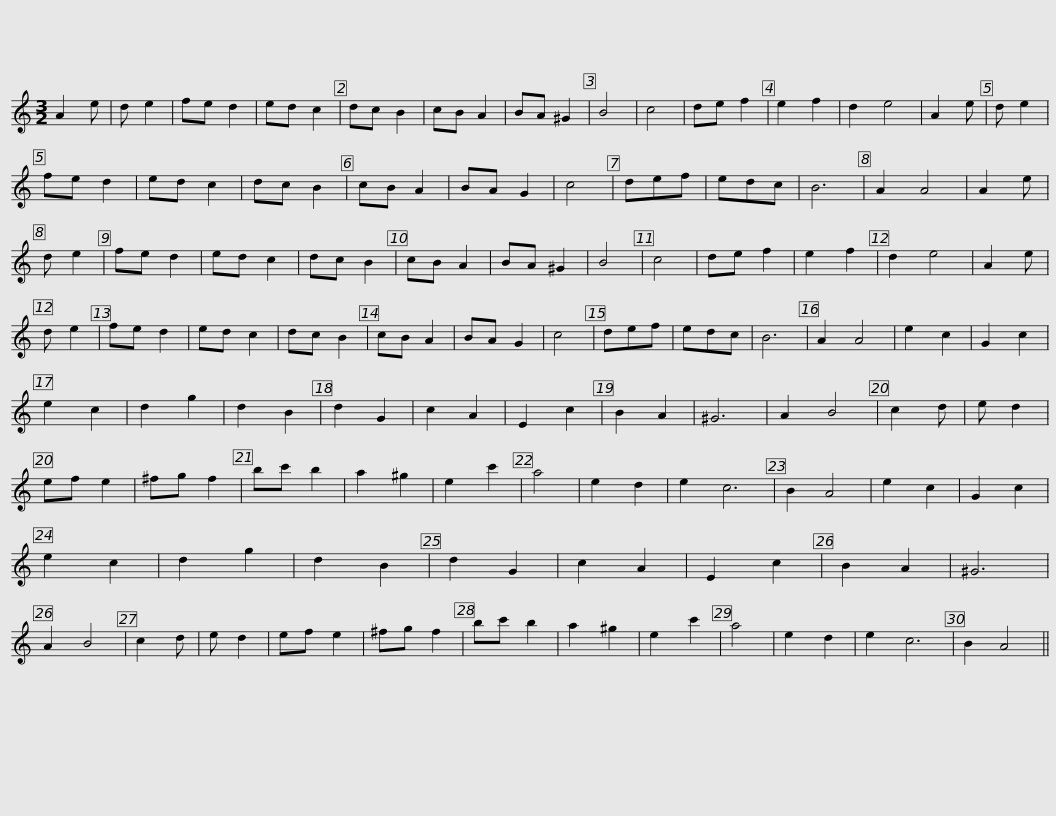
X:1
L:1/8
M:3/2
I:linebreak $
K:C
V:1 treble
V:1
 A2 e | d e2 | fe d2 | ed c2 | dc B2 | %5
 cB A2 | BA ^G2 | B4 | c4 | de f2 | %10
 e2 f2 | d2 e4 | A2 e | d e2 | fe d2 |$ %15
 ed c2 | dc B2 | cB A2 | BA G2 | c4 | %20
 def | edc | B6 | A2 A4 | A2 e | %25
 d e2 | fe d2 | ed c2 | dc B2 | cB A2 |$ %30
 BA ^G2 | B4 | c4 | de f2 | e2 f2 | %35
 d2 e4 | A2 e | d e2 | fe d2 | ed c2 | %40
 dc B2 | cB A2 | BA G2 | c4 | def |$ %45
 edc | B6 | A2 A4 | e2 c2 | G2 c2 | %50
 e2 c2 | d2 g2 | d2 B2 | d2 G2 | c2 A2 | %55
 E2 c2 | B2 A2 | ^G6 | A2 B4 | c2 d | %60
 e d2 | ef e2 |$ ^fg f2 | bc' b2 | a2 ^g2 | %65
 e2 c'2 | a4 | e2 d2 | e2 c6 | B2 A4 | %70
 e2 c2 | G2 c2 | e2 c2 | d2 g2 | d2 B2 | %75
 d2 G2 | c2 A2 | E2 c2 | B2 A2 |$ ^G6 | %80
 A2 B4 | c2 d | e d2 | ef e2 | ^fg f2 | %85
 bc' b2 | a2 ^g2 | e2 c'2 | a4 | e2 d2 | %90
 e2 c6 | B2 A4 || %92
